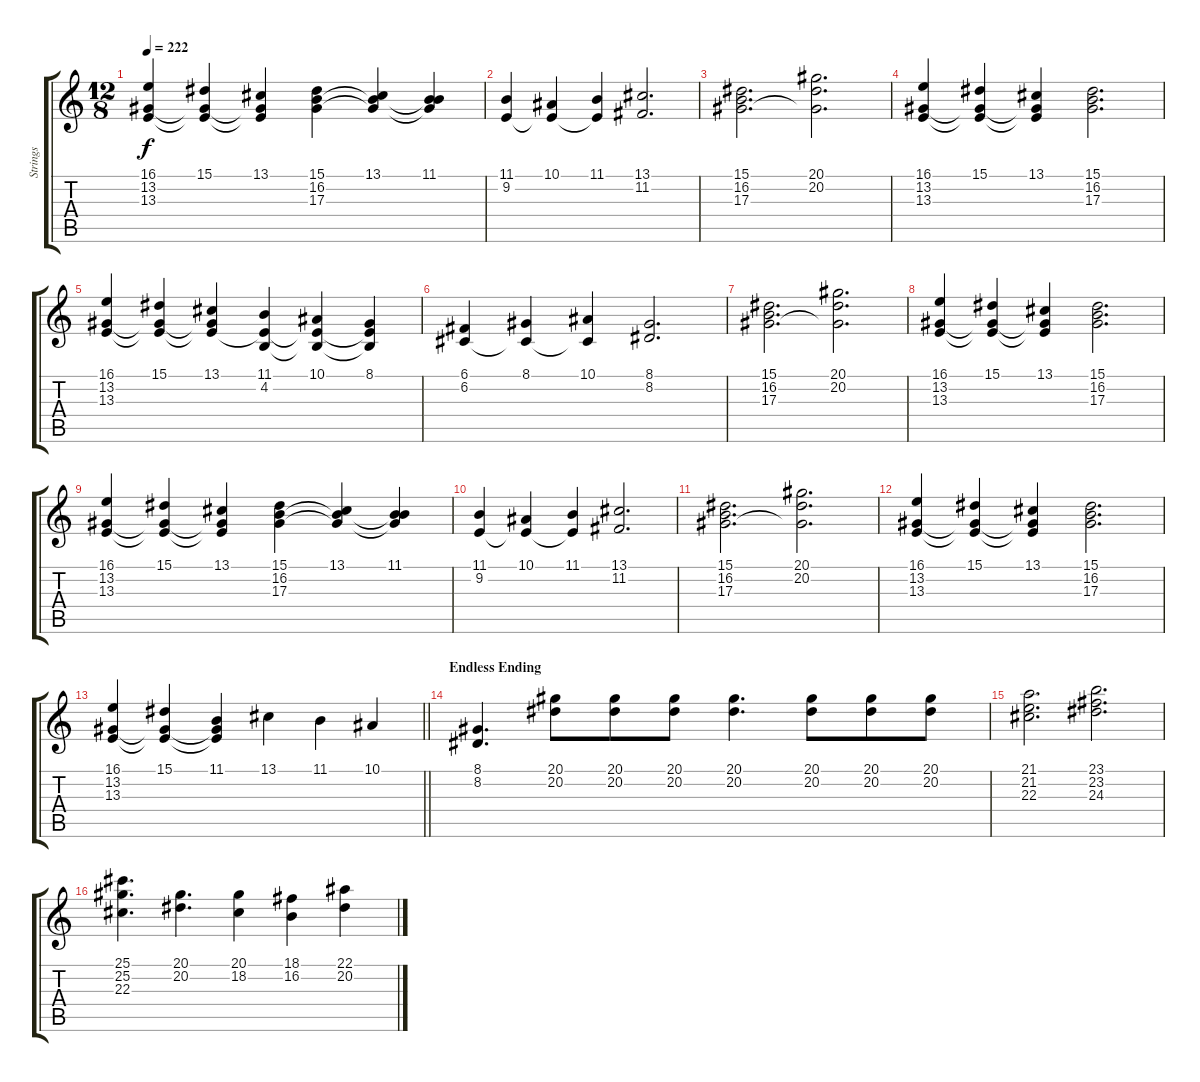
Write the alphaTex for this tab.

\track ("Strings" "Strings") {instrument stringensemble1}
\staff {score tabs}
\tuning (C4 G3 Eb3 Bb2 F2 C2) {hide}
\ts (12 8)
\tempo 222
\clef g2
\ks c
(16.1 13.2 13.3).4{dy f} (15.1 13.2{t} 13.3{t}).4 (13.1 13.2{t} 13.3{t}).4 (15.1 16.2 17.3).4 (13.1 16.2{t} 17.3{t}).4 (11.1 16.2{t} 17.3{t}).4 |
(11.1 9.2).4 (10.1 9.2{t}).4 (11.1 9.2{t}).4 (13.1 11.2).2{d} |
(15.1 16.2 17.3).2{d} (20.1 20.2 17.3{t}).2{d} |
(16.1 13.2 13.3).4 (15.1 13.2{t} 13.3{t}).4 (13.1 13.2{t} 13.3{t}).4 (15.1 16.2 17.3).2{d} |
(16.1 13.2 13.3).4 (15.1 13.2{t} 13.3{t}).4 (13.1 13.2{t} 13.3{t}).4 (11.1 4.2 13.3{t}).4 (10.1 4.2{t} 13.3{t}).4 (8.1 4.2{t} 13.3{t}).4 |
(6.1 6.2).4 (8.1 6.2{t}).4 (10.1 6.2{t}).4 (8.1 8.2).2{d} |
(15.1 16.2 17.3).2{d} (20.1 20.2 17.3{t}).2{d} |
(16.1 13.2 13.3).4 (15.1 13.2{t} 13.3{t}).4 (13.1 13.2{t} 13.3{t}).4 (15.1 16.2 17.3).2{d} |
(16.1 13.2 13.3).4 (15.1 13.2{t} 13.3{t}).4 (13.1 13.2{t} 13.3{t}).4 (15.1 16.2 17.3).4 (13.1 16.2{t} 17.3{t}).4 (11.1 16.2{t} 17.3{t}).4 |
(11.1 9.2).4 (10.1 9.2{t}).4 (11.1 9.2{t}).4 (13.1 11.2).2{d} |
(15.1 16.2 17.3).2{d} (20.1 20.2 17.3{t}).2{d} |
(16.1 13.2 13.3).4 (15.1 13.2{t} 13.3{t}).4 (13.1 13.2{t} 13.3{t}).4 (15.1 16.2 17.3).2{d} |
\barLineRight lightlight
(16.1 13.2 13.3).4 (15.1 13.2{t} 13.3{t}).4 (11.1 13.2{t} 13.3{t}).4 13.1.4 11.1.4 10.1.4 |
\section ("" "Endless Ending")
(8.1 8.2).4{d} (20.1 20.2).8 (20.1 20.2).8 (20.1 20.2).8 (20.1 20.2).4{d} (20.1 20.2).8 (20.1 20.2).8 (20.1 20.2).8 |
(21.1 21.2 22.3).2{d} (23.1 23.2 24.3).2{d} |
(25.1 25.2 22.3).4{d} (20.1 20.2).4{d} (20.1 18.2).4 (18.1 16.2).4 (22.1 20.2).4
